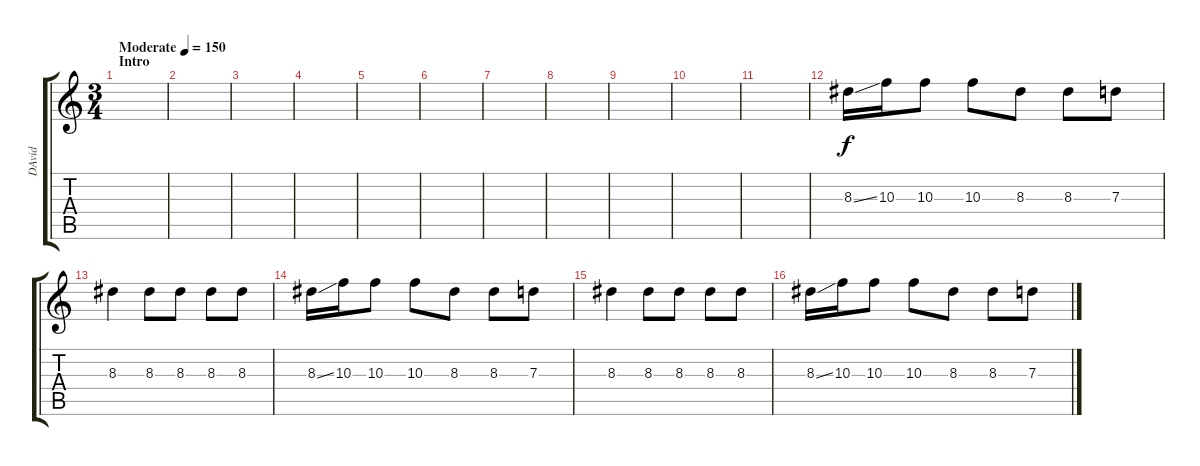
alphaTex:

\track ("DAvid" "DAvid") {instrument distortionguitar}
\staff {score tabs}
\tuning (E4 B3 G3 D3 A2 E2) {hide}
\ts (3 4)
\section ("" "Intro")
\tempo (150 "Moderate")
\clef g2
\ks c
|
|
|
|
|
|
|
|
|
|
|
8.3{ss}.16 10.3.16 10.3.8 10.3.8 8.3.8 8.3.8 7.3.8 |
8.3.4 8.3.8 8.3.8 8.3.8 8.3.8 |
8.3{ss}.16 10.3.16 10.3.8 10.3.8 8.3.8 8.3.8 7.3.8 |
8.3.4 8.3.8 8.3.8 8.3.8 8.3.8 |
8.3{ss}.16 10.3.16 10.3.8 10.3.8 8.3.8 8.3.8 7.3.8
